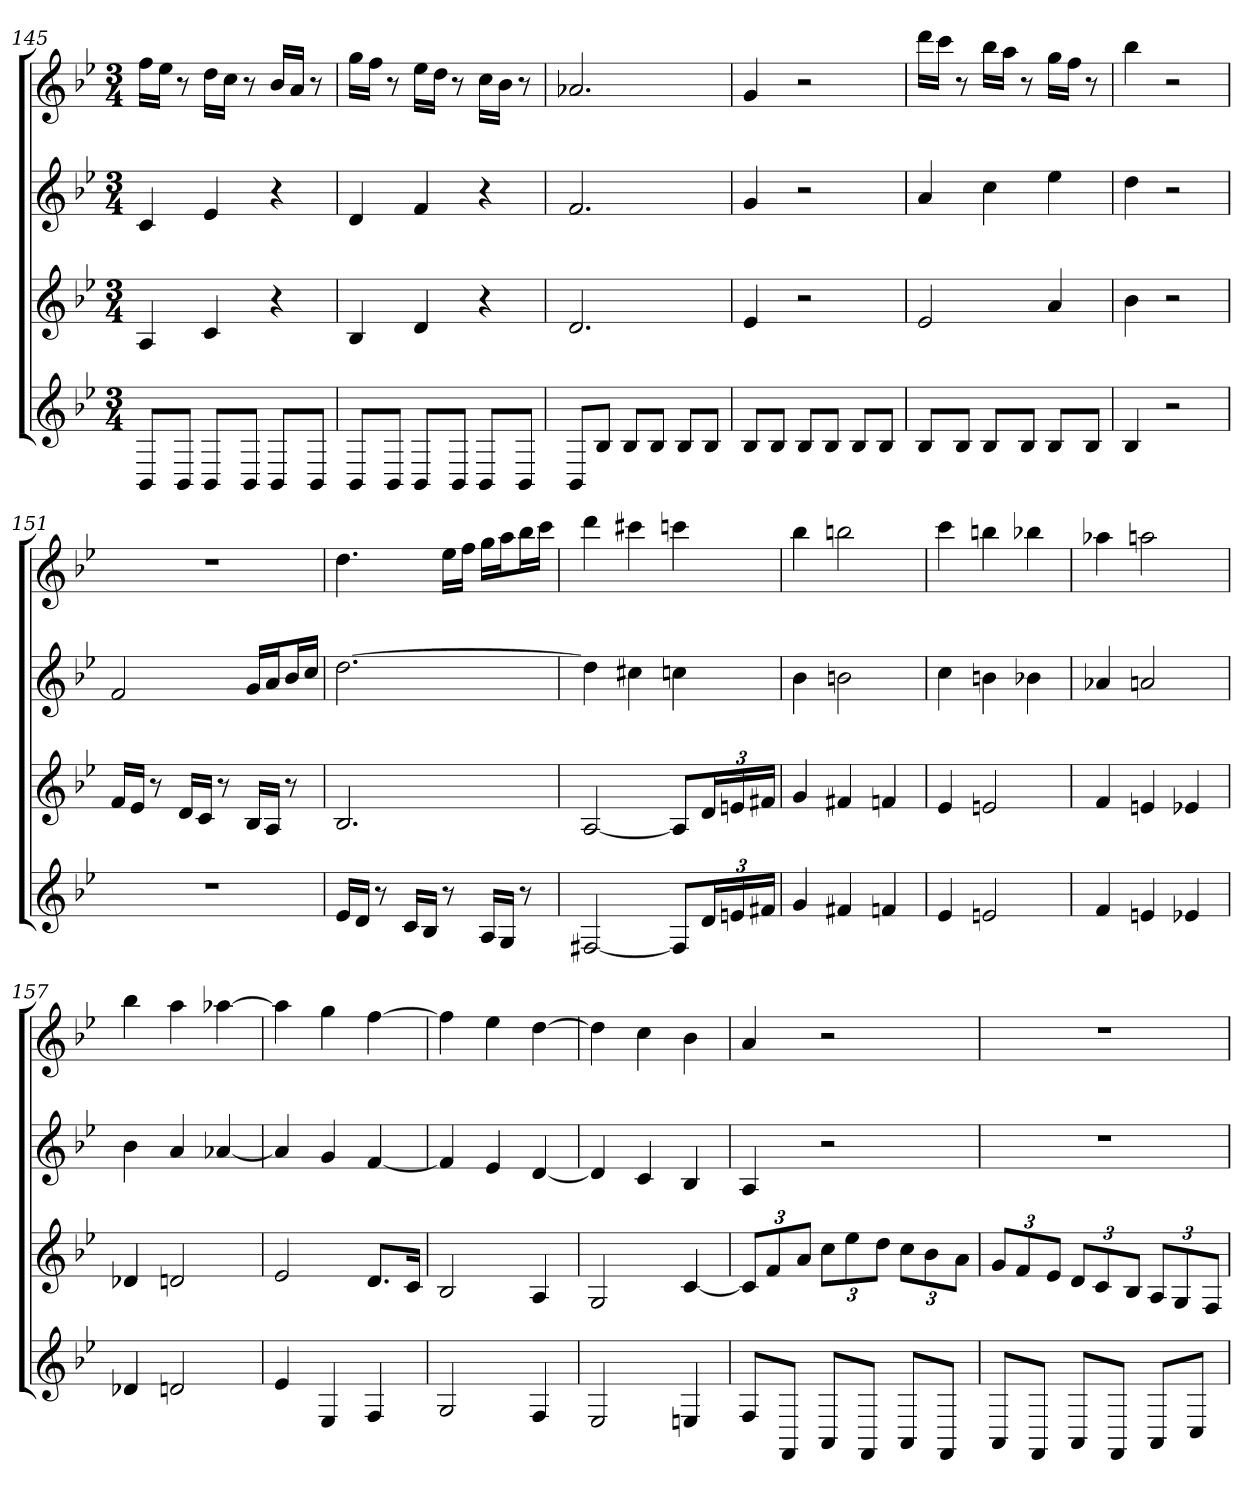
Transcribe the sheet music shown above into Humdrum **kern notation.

**kern	**kern	**kern	**kern
*part4	*part3	*part2	*part1
*staff4	*staff3	*staff2	*staff1
*k[b-e-]	*k[b-e-]	*k[b-e-]	*k[b-e-]
*B-:	*B-:	*B-:	*B-:
*M3/4	*M3/4	*M3/4	*M3/4
=145	=145	=145	=145
8BB-L	4A	4c	16ffLL
.	.	.	16ee-JJ
8BB-J	.	.	8r
8BB-L	4c	4e-	16ddLL
.	.	.	16ccJJ
8BB-J	.	.	8r
8BB-L	4r	4r	16b-LL
.	.	.	16aJJ
8BB-J	.	.	8r
=146	=146	=146	=146
8BB-L	4B-	4d	16ggLL
.	.	.	16ffJJ
8BB-J	.	.	8r
8BB-L	4d	4f	16ee-LL
.	.	.	16ddJJ
8BB-J	.	.	8r
8BB-L	4r	4r	16ccLL
.	.	.	16b-JJ
8BB-J	.	.	8r
=147	=147	=147	=147
8BB-L	2.d	2.f	2.a-X
8B-J	.	.	.
8B-L	.	.	.
8B-J	.	.	.
8B-L	.	.	.
8B-J	.	.	.
=148	=148	=148	=148
8B-L	4e-	4g	4g
8B-J	.	.	.
8B-L	2r	2r	2r
8B-J	.	.	.
8B-L	.	.	.
8B-J	.	.	.
=149	=149	=149	=149
8B-L	2e-	4a	16dddLL
.	.	.	16cccJJ
8B-J	.	.	8r
8B-L	.	4cc	16bb-LL
.	.	.	16aaJJ
8B-J	.	.	8r
8B-L	4a	4ee-	16ggLL
.	.	.	16ffJJ
8B-J	.	.	8r
=150	=150	=150	=150
4B-	4b-	4dd	4bb-
2r	2r	2r	2r
=151	=151	=151	=151
2.r	16fLL	2f	2.r
.	16e-JJ	.	.
.	8r	.	.
.	16dLL	.	.
.	16cJJ	.	.
.	8r	.	.
.	16B-LL	16gLL	.
.	16AJJ	16aJ	.
.	8r	16b-L	.
.	.	16ccJJ	.
=152	=152	=152	=152
16e-LL	2.B-	[2.dd	4.dd
16dJJ	.	.	.
8r	.	.	.
16cLL	.	.	.
16B-JJ	.	.	.
8r	.	.	16ee-LL
.	.	.	16ffJJ
16ALL	.	.	16ggLL
16GJJ	.	.	16aaJ
8r	.	.	16bb-L
.	.	.	16cccJJ
=153	=153	=153	=153
[2F#X	[2A	4dd]	4ddd
.	.	4cc#X	4ccc#X
8F#L]	8AL]	4ccn	4cccn
24dL	24dL	.	.
24en	24en	.	.
24f#XJJ	24f#XJJ	.	.
=154	=154	=154	=154
4g	4g	4b-	4bb-
4f#X	4f#X	2bn	2bbn
4fn	4fn	.	.
=155	=155	=155	=155
4e-	4e-	4cc	4ccc
2en	2en	4bn	4bbn
.	.	4b-X	4bb-X
=156	=156	=156	=156
4f	4f	4a-X	4aa-X
4en	4en	2an	2aan
4e-X	4e-X	.	.
=157	=157	=157	=157
4d-X	4d-X	4b-	4bb-
2dn	2dn	4a	4aa
.	.	[4a-X	[4aa-X
=158	=158	=158	=158
4e-	2e-	4a-]	4aa-]
4E-	.	4g	4gg
4F	8.dL	[4f	[4ff
.	16cJk	.	.
=159	=159	=159	=159
2G	2B-	4f]	4ff]
.	.	4e-	4ee-
4F	4A	[4d	[4dd
=160	=160	=160	=160
2E-	2G	4d]	4dd]
.	.	4c	4cc
4En	[4c	4B-	4b-
=161	=161	=161	=161
8FL	12cL]	4A	4a
.	12f	.	.
8FFJ	.	.	.
.	12aJ	.	.
8AAL	12ccL	2r	2r
.	12ee-	.	.
8FFJ	.	.	.
.	12ddJ	.	.
8AAL	12ccL	.	.
.	12b-	.	.
8FFJ	.	.	.
.	12aJ	.	.
=162	=162	=162	=162
8AAL	12gL	2.r	2.r
.	12f	.	.
8FFJ	.	.	.
.	12e-J	.	.
8AAL	12dL	.	.
.	12c	.	.
8FFJ	.	.	.
.	12B-J	.	.
8AAL	12AL	.	.
.	12G	.	.
8CJ	.	.	.
.	12FJ	.	.
=	=	=	=
*-	*-	*-	*-
